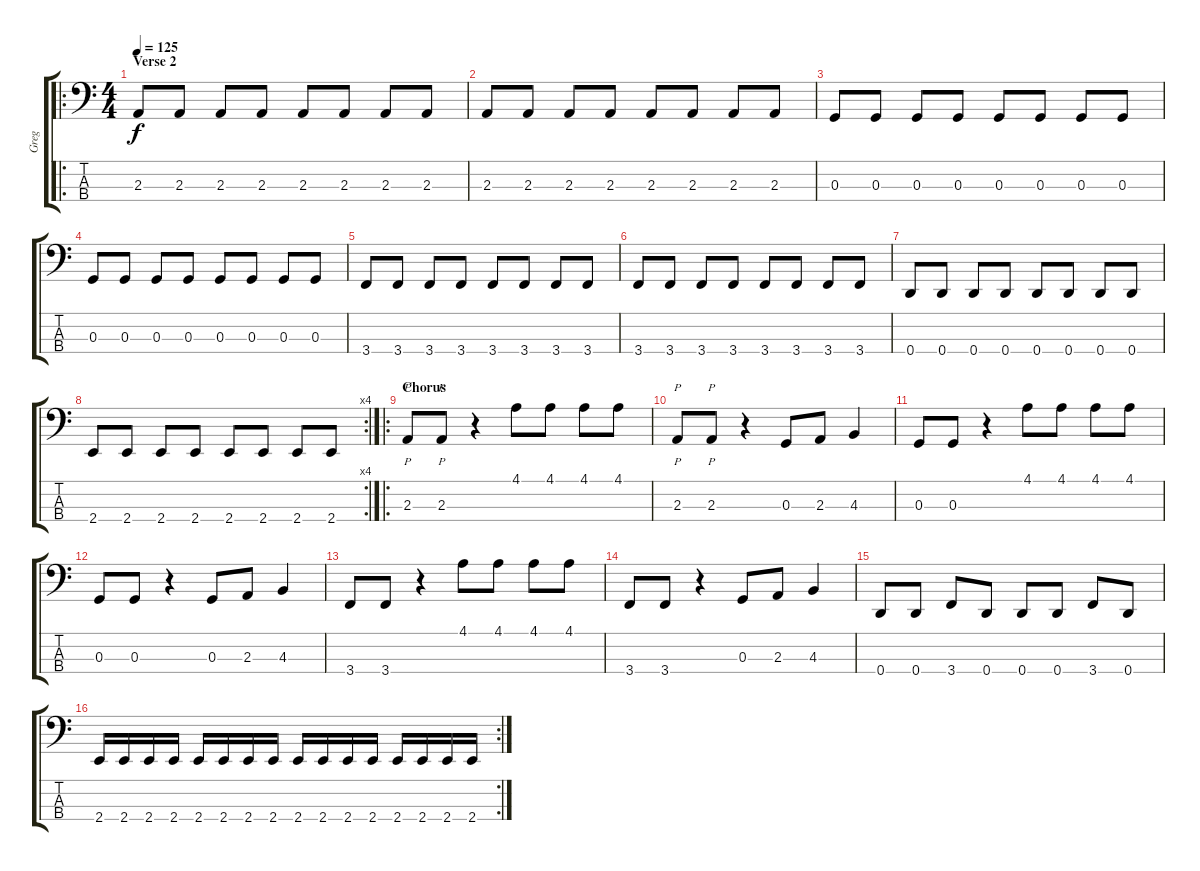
\track ("Greg" "Greg") {instrument electricbasspick}
\staff {score tabs}
\tuning (F2 C2 G1 D1) {hide}
\ro
\ts (4 4)
\section ("" "Verse 2")
\tempo 125
\clef f4
\ks c
2.3.8{dy f} 2.3.8 2.3.8 2.3.8 2.3.8 2.3.8 2.3.8 2.3.8 |
2.3.8 2.3.8 2.3.8 2.3.8 2.3.8 2.3.8 2.3.8 2.3.8 |
0.3.8 0.3.8 0.3.8 0.3.8 0.3.8 0.3.8 0.3.8 0.3.8 |
0.3.8 0.3.8 0.3.8 0.3.8 0.3.8 0.3.8 0.3.8 0.3.8 |
3.4.8 3.4.8 3.4.8 3.4.8 3.4.8 3.4.8 3.4.8 3.4.8 |
3.4.8 3.4.8 3.4.8 3.4.8 3.4.8 3.4.8 3.4.8 3.4.8 |
0.4.8 0.4.8 0.4.8 0.4.8 0.4.8 0.4.8 0.4.8 0.4.8 |
\rc 4
2.4.8 2.4.8 2.4.8 2.4.8 2.4.8 2.4.8 2.4.8 2.4.8 |
\ro
\section ("" "Chorus")
2.3.8{p} 2.3.8{p} r.4 4.1.8 4.1.8 4.1.8 4.1.8 |
2.3.8{p} 2.3.8{p} r.4 0.3.8 2.3.8 4.3.4 |
0.3.8 0.3.8 r.4 4.1.8 4.1.8 4.1.8 4.1.8 |
0.3.8 0.3.8 r.4 0.3.8 2.3.8 4.3.4 |
3.4.8 3.4.8 r.4 4.1.8 4.1.8 4.1.8 4.1.8 |
3.4.8 3.4.8 r.4 0.3.8 2.3.8 4.3.4 |
0.4.8 0.4.8 3.4.8 0.4.8 0.4.8 0.4.8 3.4.8 0.4.8 |
\rc 2
2.4.16 2.4.16 2.4.16 2.4.16 2.4.16 2.4.16 2.4.16 2.4.16 2.4.16 2.4.16 2.4.16 2.4.16 2.4.16 2.4.16 2.4.16 2.4.16
